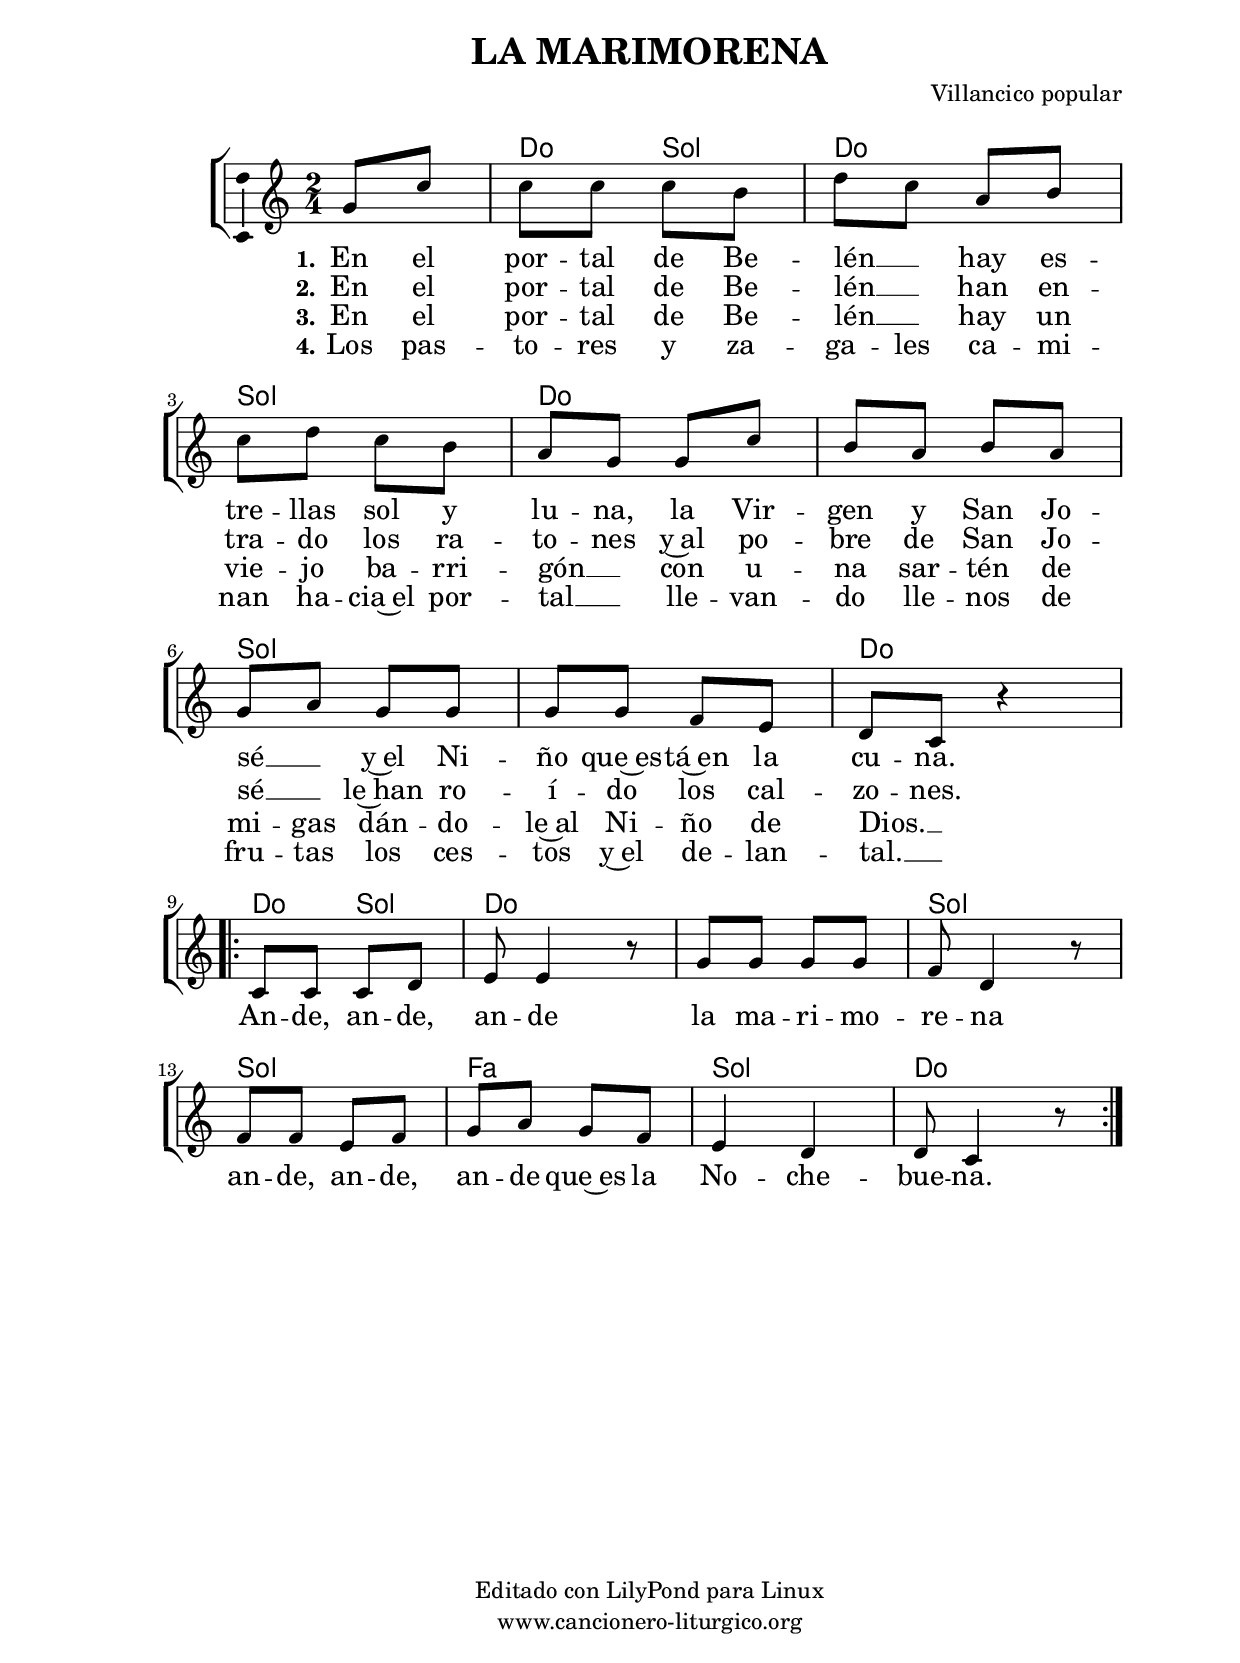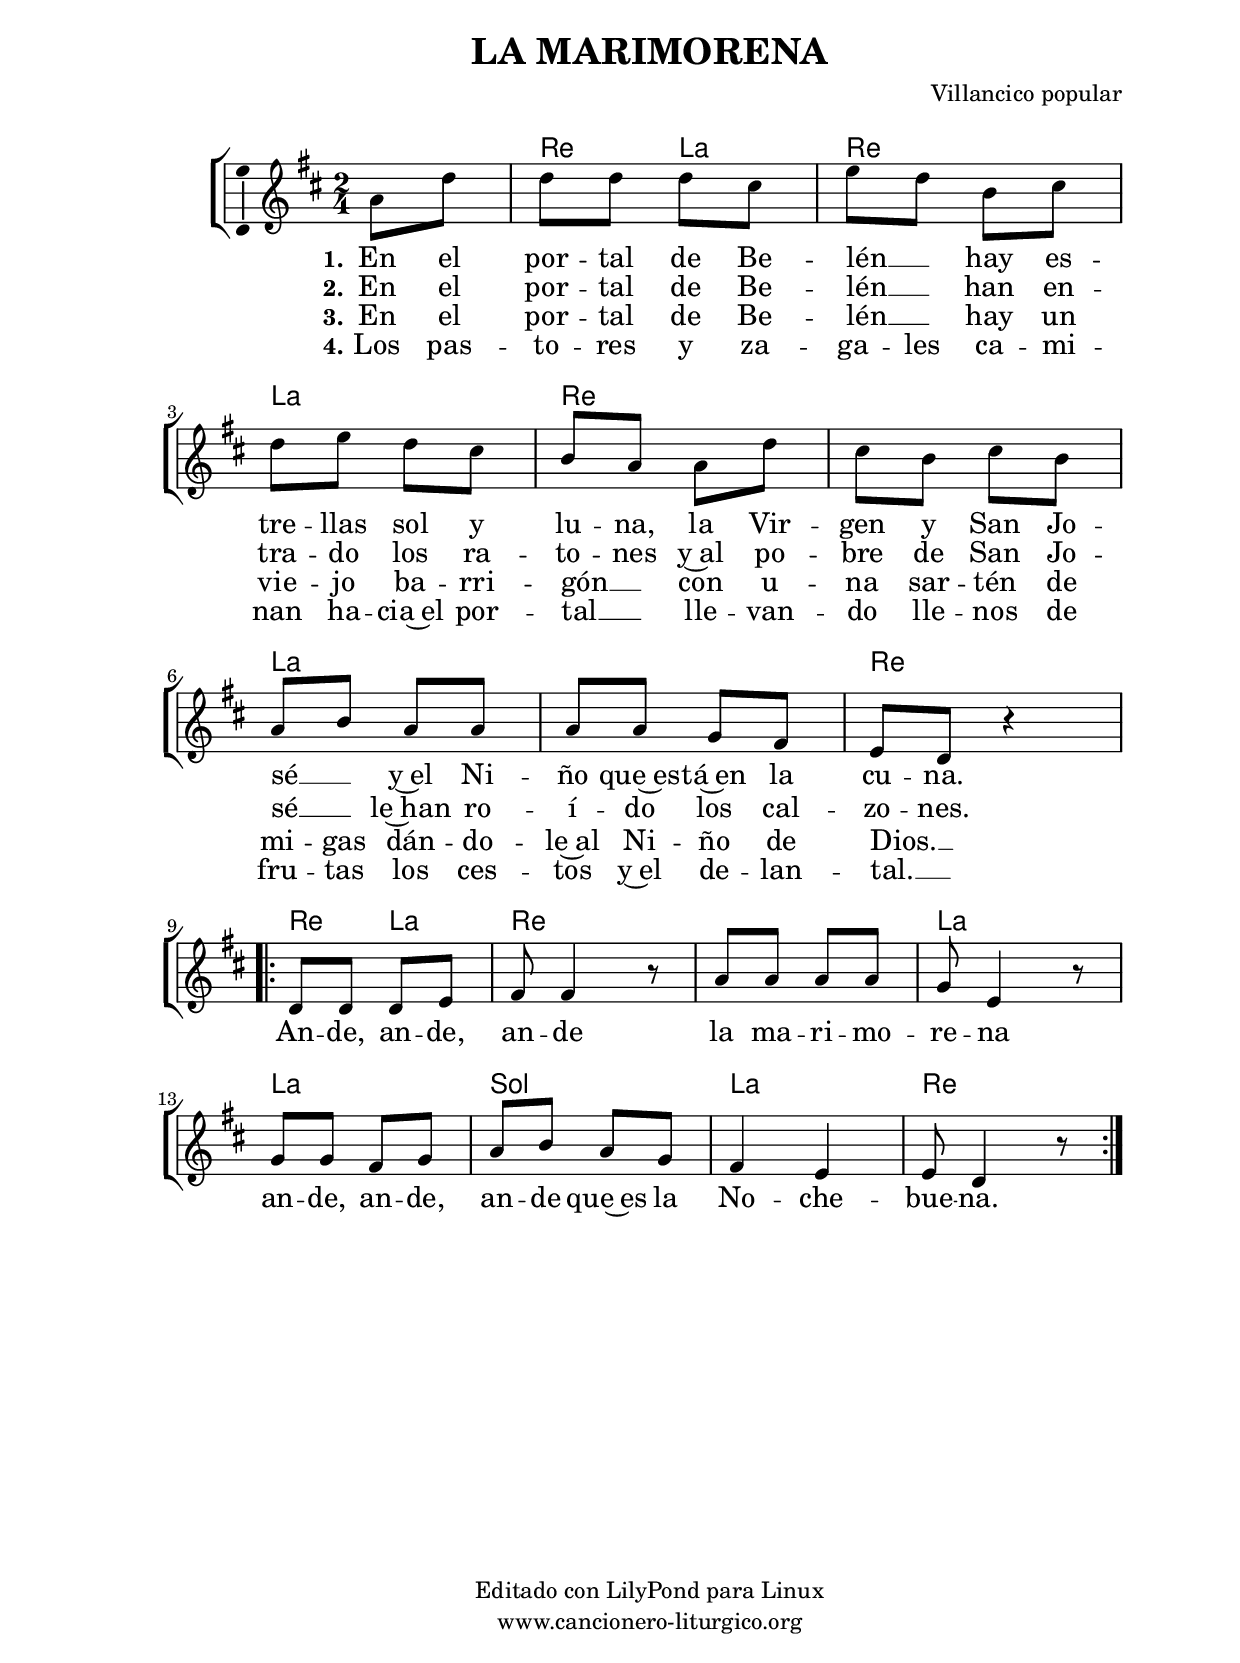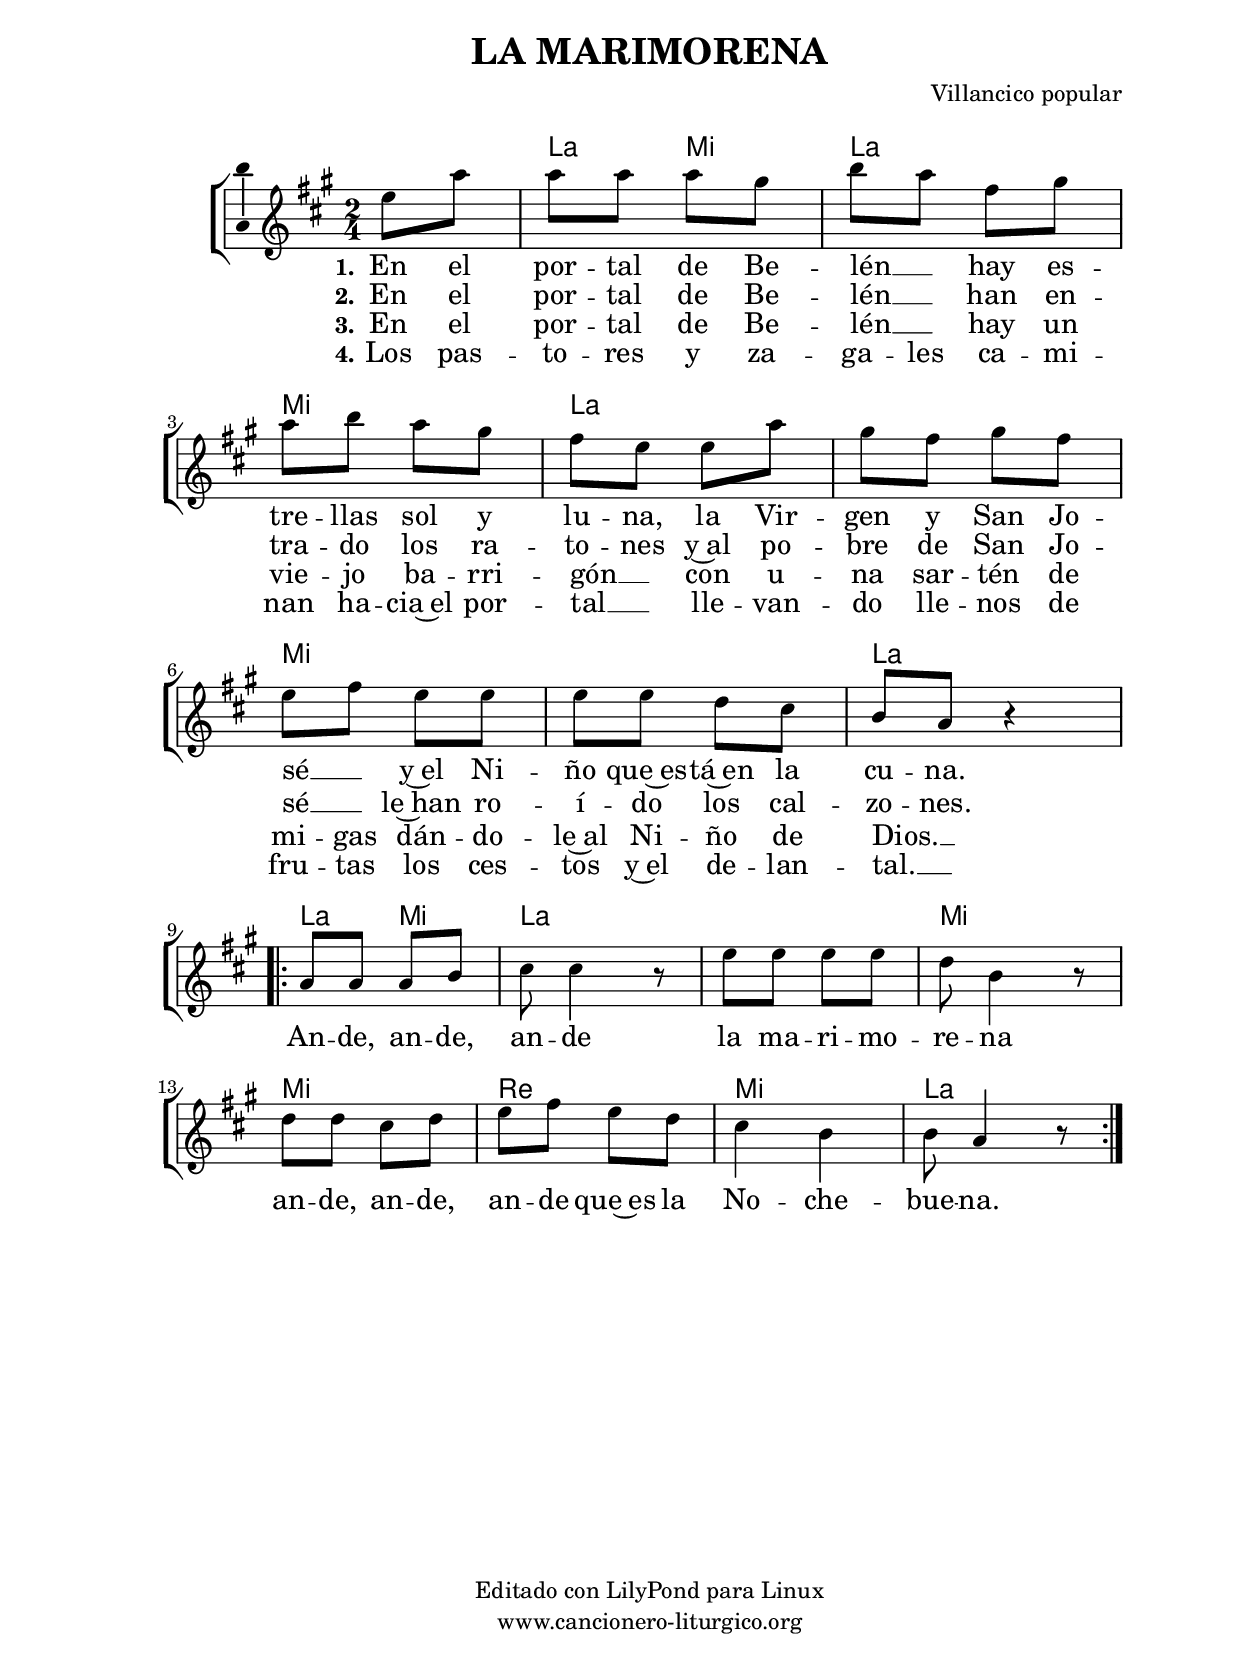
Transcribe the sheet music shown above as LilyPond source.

%
%para convertir .midi en .wav:
%timidity filename.midi -Ow -o finename.wav
%
%
%Para convertir de .wav a .mp3:
%lame -h -m j filename.wav
%
%
%para escuchar el midi:
%timidity nombrefichero.midi
%


%versión de lilypond para la que se ha escrito esta partitura:
\version "2.16.0"

	%Tamaño papel
	#(set-default-paper-size "a4")
	%Tamaño partitura
	#(set-global-staff-size 20)
	%No responde al pulsar sobre una nota
	#(ly:set-option 'point-and-click #f)

%parámetros del encabezamiento:
\header {
	title = "LA MARIMORENA"
	subtitle = ""
	composer = "Villancico popular"
	poet = ""
	%meter = "Tono original: Do M"
	arranger = ""
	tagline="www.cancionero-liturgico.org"
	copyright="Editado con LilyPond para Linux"
	}

%parámetros asociados al papel:
\paper  {
	oddHeaderMarkup = \markup {\fill-line { \on-the-fly #not-first-page \fromproperty #'header:title \on-the-fly #not-first-page \fromproperty #'header:composer }}
	evenHeaderMarkup = \markup {\fill-line { \fromproperty #'header:composer \fromproperty #'header:title }}
	#(set-paper-size "a4")
	print-page-number = ##f
	first-page-number = 1
	print-first-page-number = ##f
%	head-separation = 3.0 \cm
	top-margin = 2.0 \cm
	bottom-margin = 0.5\cm
%%%	bottom-margin = -1.0\cm
	left-margin = 3.0 \cm
	line-width = 16.0 \cm 
	indent = 8\mm
	interscoreline = 2.\mm
	between-system-space = 15\mm
%	para que las partituras no llenen la hoja:
	ragged-bottom = ##t
%	idem para la última hoja:
	ragged-last-bottom = ##f
%	para que las partituras llenen el ancho del papel:
	ragged-last = ##f
	after-title-space = 2.5 \cm
page-count=1
system-count=5

	%Flexible Vertical Spacing
%	markup-markup-spacing =
%	#'((basic-distance . 15) (minimum-distance . 15) (padding . 3))
	markup-system-spacing =
	#'((basic-distance . 15) (minimum-distance . 15) (padding . 3))
	system-system-spacing =
	#'((basic-distance . 15) (minimum-distance . 15) (padding . 3))
	score-system-spacing =
	#'((basic-distance . 15) (minimum-distance . 15) (padding . 5))
%	top-system-spacing = % header
%	#'((basic-distance . 8) (minimum-distance . 0) (padding . 0))
%	top-markup-spacing =
%	#'((basic-distance . 20) (minimum-distance . 20) (padding . 0))
	last-bottom-spacing = % footer
	#'((basic-distance . 5) (minimum-distance . 5) (padding . 0))
%	score-markup-spacing =
%	#'((basic-distance . 16) (minimum-distance . 13) (padding . 0))

	}


%parámetros que afectan a toda la partitura:
global =  {
	%clave de sol (G):
	\clef G
	%armadura:
%	\transpose c g
	\key c \major
	\tempo 4=100
	\set Score.tempoHideNote = ##t
	}


acordes = {
	\italianChords
	\chordmode {
%	\transpose c g
{

s4
c4 g c2 g c c g g c

\repeat volta 2 {
c4 g c2 c g g f g c
}


	}
	}
}



melodia = 
%	\transpose c g,
{
\time 2/4

\relative c''{

\partial4 g8 c 
c8 c c b
d8 c a b
c8 d c b
a8 g g c 
b8 a b a
g8 a g g
g8 g f e
d8 c r4

\break

\repeat volta 2 {
c8 c c d
e8 e4 r8
g8 g g g
f8 d4 r8
f8 f e f
g8 a g f 
e4 d
d8 c4 r8
}

%\bar "|."

}
}


texto = \lyricmode {

\set stanza = "1." 
En el por -- tal de Be -- lén __ _
hay es -- tre -- llas sol y lu -- na,
la Vir -- gen y San Jo -- sé __ _
y~el Ni -- ño que~es -- tá~en la cu -- na.

An -- de, an -- de, an -- de
la ma -- ri -- mo -- re -- na
an -- de, an -- de, an -- de 
que~es la No -- che -- bue -- na.

}

textodos = \lyricmode {

\set stanza = "2." 
En el por -- tal de Be -- lén __ _
han en -- tra -- do los ra -- to -- nes
y~al po -- bre de San Jo -- sé __ _
le~han ro -- í -- do los cal -- zo -- nes.

}

textotres = \lyricmode {

\set stanza = "3." 
En el por -- tal de Be -- lén __ _
hay un vie -- jo ba -- rri -- gón __ _
con u -- na sar -- tén de mi -- gas
dán -- do -- le~al Ni -- ño de Dios. __ _

}

textocuatro = \lyricmode {

\set stanza = "4." 
Los pas -- to -- res y za -- ga -- les
ca -- mi -- nan ha -- cia~el por -- tal __ _
lle -- van -- do lle -- nos de fru -- tas
los ces -- tos y~el de -- lan -- tal. __ _

}

acordesStaff = \context ChordNames = acordesStaff <<
	\set chordChanges = ##t
	\acordes
	>>


vozStaff = \context Voice = vozStaff
\with {\consists "Ambitus_engraver"}
<<
%	\set Staff.instrumentName = ""
%	\set Staff.shortInstrumentName = ""
%	\set Staff.midiInstrument = #"clarinet"
%	\set Staff.midiInstrument = #"cello"
	\set Staff.midiInstrument = #"flute"
%	\set Staff.midiInstrument = #"electric guitar (jazz)"
%	\set Staff.midiInstrument = #"english horn"
%	\set Staff.midiInstrument = #"violin"
%	\set Staff.midiInstrument = #"glockenspiel"
	\set Staff.midiMinimumVolume = #0.7
	\set Staff.midiMaximumVolume = #0.9
	\global
	\melodia
	>>


textoStaff = \context Lyrics = textoStaff <<
	\lyricsto vozStaff \texto
	>>

textodosStaff = \context Lyrics = textodosStaff <<
	\lyricsto vozStaff \textodos
	>>

textotresStaff = \context Lyrics = textotresStaff <<
	\lyricsto vozStaff \textotres
	>>

textocuatroStaff = \context Lyrics = textocuatroStaff <<
	\lyricsto vozStaff \textocuatro
	>>


\book {
	\score {
		\context ChoirStaff {
			\override StaffGroup.SystemStartBracket #'collapse-height = #1
			\override Score.SystemStartBar #'collapse-height = #1
			<<
			\acordesStaff
			\vozStaff
			\textoStaff
			\textodosStaff
			\textotresStaff
			\textocuatroStaff
			>>
			}
		\layout {
	    		\context {
				\Lyrics
				\override LyricText #'font-size = #2
				}
	   		 \context {
				\Score
				\override StaffSymbol #'staff-space = #(magstep +3)
				}
			}
		}
	\score {
		\unfoldRepeats
		\context ChoirStaff {
			<<
			\acordesStaff
			\vozStaff
			>>
			}
		\midi {
	  		\context {
	  			\Score
				tempoWholesPerMinute = #(ly:make-moment 70 4)
				}
			}
		}
	}



#(define output-suffix "C")
\book {
	\score {
		\context ChoirStaff {
			\override StaffGroup.SystemStartBracket #'collapse-height = #1
			\override Score.SystemStartBar #'collapse-height = #1
\transpose c d
			<<
			\acordesStaff
			\vozStaff
			\textoStaff
			\textodosStaff
			\textotresStaff
			\textocuatroStaff
			>>
			}
		\layout {
	    		\context {
				\Lyrics
				\override LyricText #'font-size = #2
				}
	   		 \context {
				\Score
				\override StaffSymbol #'staff-space = #(magstep +3)
				}
			}
		}
	}

#(define output-suffix "S")
\book {
	\score {
		\context ChoirStaff {
			\override StaffGroup.SystemStartBracket #'collapse-height = #1
			\override Score.SystemStartBar #'collapse-height = #1
\transpose c a
			<<
			\acordesStaff
			\vozStaff
			\textoStaff
			\textodosStaff
			\textotresStaff
			\textocuatroStaff
			>>
			}
		\layout {
	    		\context {
				\Lyrics
				\override LyricText #'font-size = #2
				}
	   		 \context {
				\Score
				\override StaffSymbol #'staff-space = #(magstep +3)
				}
			}
		}
	}


